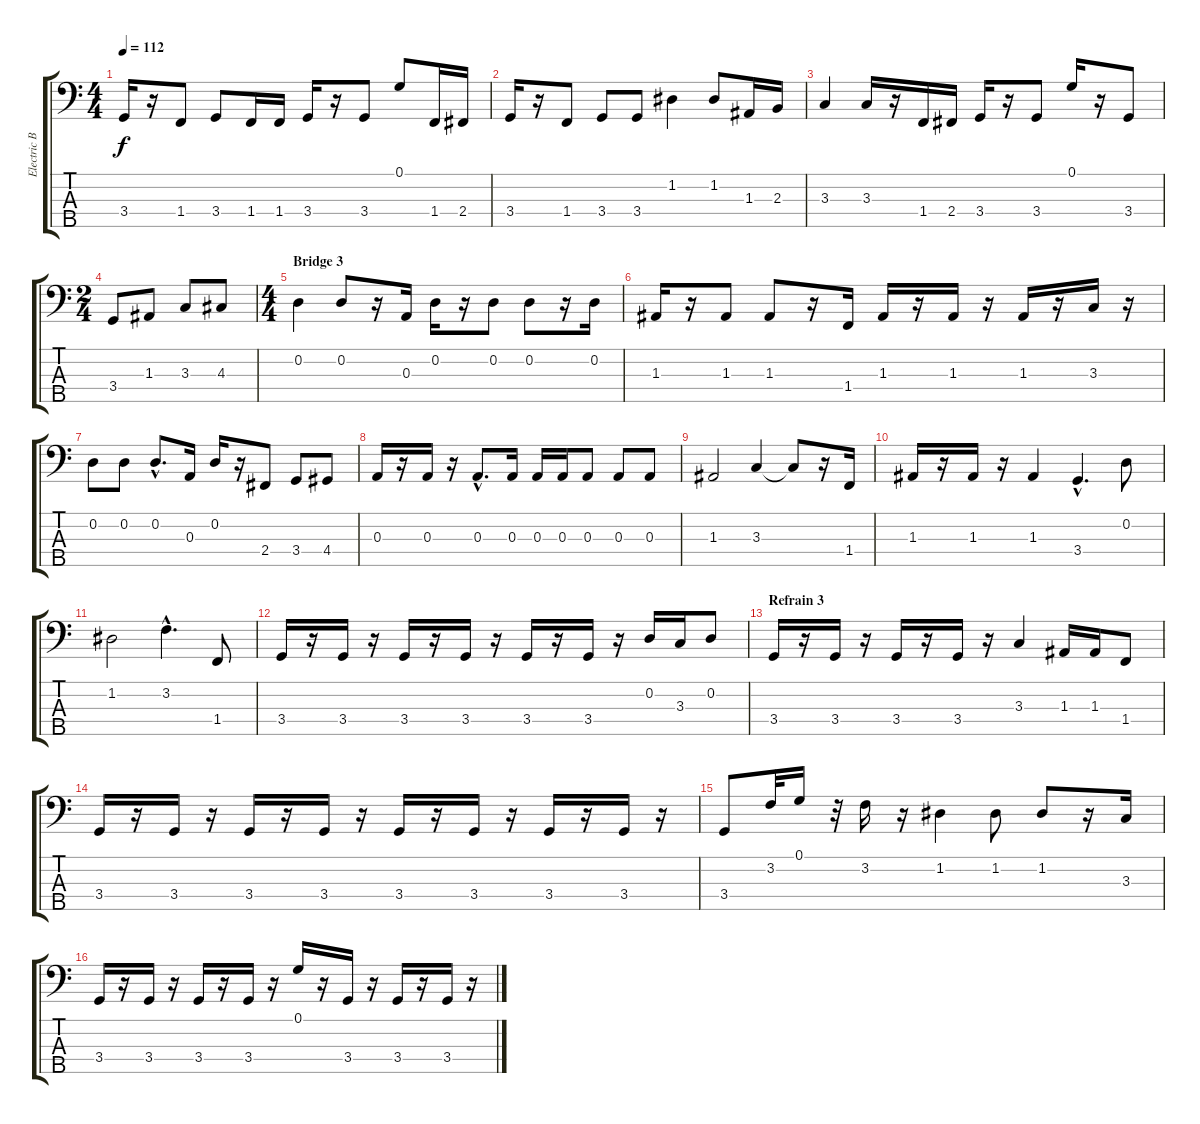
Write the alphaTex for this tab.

\track ("Electric Bass" "Electric B") {instrument electricbasspick}
\staff {score tabs}
\tuning (G2 D2 A1 E1 B0) {hide}
\ts (4 4)
\tempo 112
\clef f4
\ks c
3.4.16{dy f} r.16 1.4.8 3.4.8 1.4.16 1.4.16 3.4.16 r.16 3.4.8 0.1.8 1.4.16 2.4.16 |
3.4.16 r.16 1.4.8 3.4.8 3.4.8 1.2.4 1.2.8 1.3.16 2.3.16 |
3.3.4 3.3.16 r.16 1.4.16 2.4.16 3.4.16 r.16 3.4.8 0.1.16 r.16 3.4.8 |
\ts (2 4)
3.4.8 1.3.8 3.3.8 4.3.8 |
\ts (4 4)
\section ("" "Bridge 3")
0.2.4 0.2.8 r.16 0.3.16 0.2.16 r.16 0.2.8 0.2.8 r.16 0.2.16 |
1.3.16 r.16 1.3.8 1.3.8 r.16 1.4.16 1.3.16 r.16 1.3.16 r.16 1.3.16 r.16 3.3.16 r.16 |
0.2.8 0.2.8 0.2{hac}.8{d} 0.3.16 0.2.16 r.16 2.4.8 3.4.8 4.4.8 |
0.3.16 r.16 0.3.16 r.16 0.3{hac}.8{d} 0.3.16 0.3.16 0.3.16 0.3.8 0.3.8 0.3.8 |
1.3.2 3.3.4 3.3{t}.8 r.16 1.4.16 |
1.3.16 r.16 1.3.16 r.16 1.3.4 3.4{hac}.4{d} 0.2.8 |
1.2.2 3.2{hac}.4{d} 1.4.8 |
3.4.16 r.16 3.4.16 r.16 3.4.16 r.16 3.4.16 r.16 3.4.16 r.16 3.4.16 r.16 0.2.16 3.3.16 0.2.8 |
\section ("" "Refrain 3")
3.4.16 r.16 3.4.16 r.16 3.4.16 r.16 3.4.16 r.16 3.3.4 1.3.16 1.3.16 1.4.8 |
3.4.16 r.16 3.4.16 r.16 3.4.16 r.16 3.4.16 r.16 3.4.16 r.16 3.4.16 r.16 3.4.16 r.16 3.4.16 r.16 |
3.4.8 3.2.32 0.1.16 r.32 3.2.16 r.16 1.2.4 1.2.8 1.2.8 r.16 3.3.16 |
3.4.16 r.16 3.4.16 r.16 3.4.16 r.16 3.4.16 r.16 0.1.16 r.16 3.4.16 r.16 3.4.16 r.16 3.4.16 r.16
